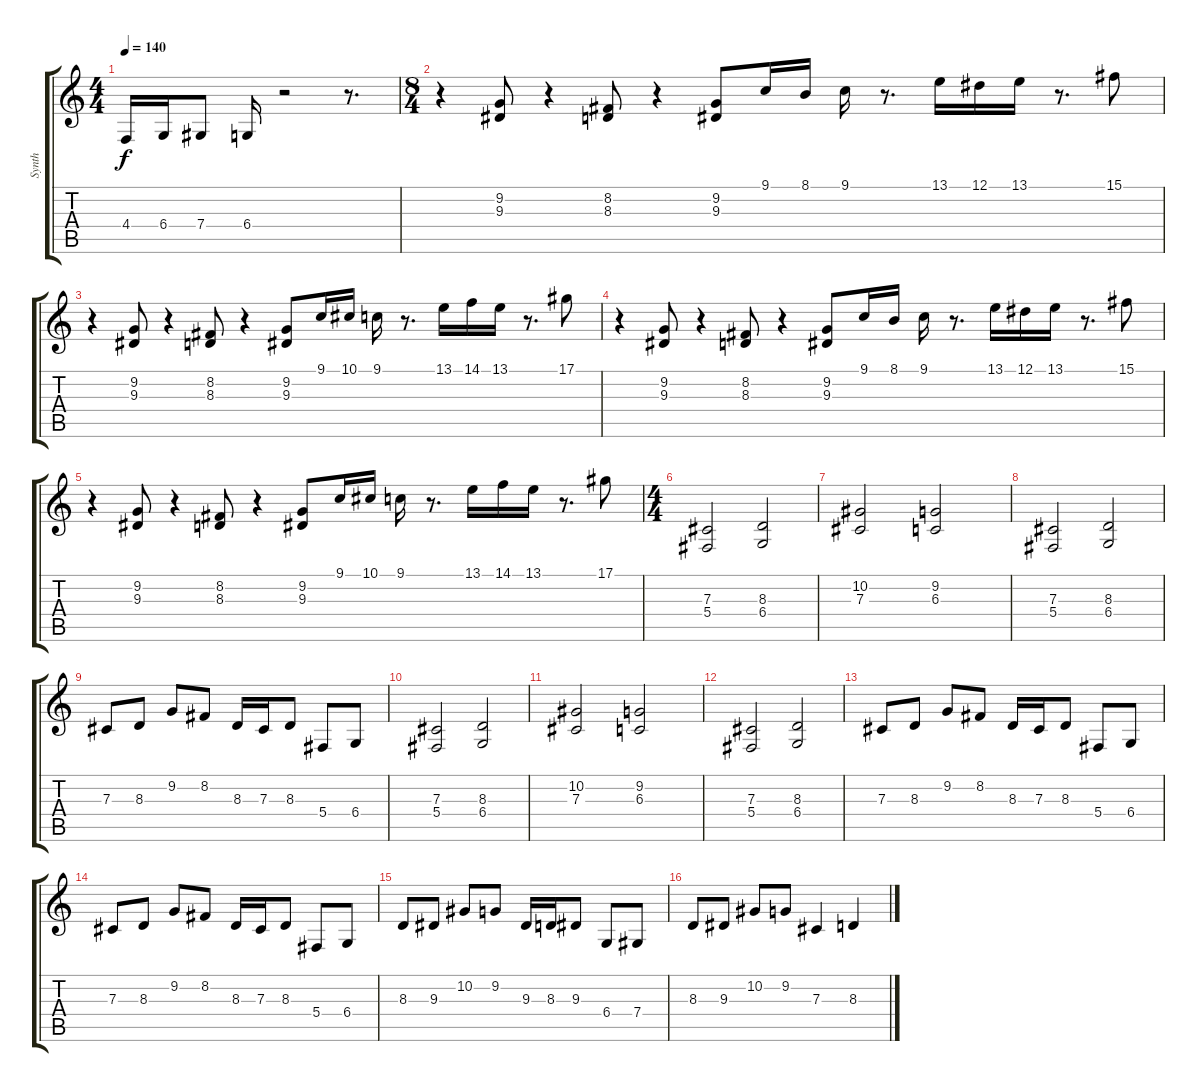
\track ("Synth" "Synth") {instrument pad3polysynth}
\staff {score tabs}
\tuning (Eb4 Bb3 Gb3 Db3 Ab2 Eb2) {hide}
\ts (4 4)
\tempo 140
\clef g2
\ks c
4.4.16{dy f} 6.4.16 7.4.8 6.4.16 r.2 r.8{d} |
\ts (8 4)
r.4 (9.2 9.3).8 r.4 (8.2 8.3).8 r.4 (9.2 9.3).8 9.1.16 8.1.16 9.1.16 r.8{d} 13.1.16 12.1.16 13.1.16 r.8{d} 15.1.8 |
r.4 (9.2 9.3).8 r.4 (8.2 8.3).8 r.4 (9.2 9.3).8 9.1.16 10.1.16 9.1.16 r.8{d} 13.1.16 14.1.16 13.1.16 r.8{d} 17.1.8 |
r.4 (9.2 9.3).8 r.4 (8.2 8.3).8 r.4 (9.2 9.3).8 9.1.16 8.1.16 9.1.16 r.8{d} 13.1.16 12.1.16 13.1.16 r.8{d} 15.1.8 |
r.4 (9.2 9.3).8 r.4 (8.2 8.3).8 r.4 (9.2 9.3).8 9.1.16 10.1.16 9.1.16 r.8{d} 13.1.16 14.1.16 13.1.16 r.8{d} 17.1.8 |
\ts (4 4)
(7.3 5.4).2 (8.3 6.4).2 |
(10.2 7.3).2 (9.2 6.3).2 |
(7.3 5.4).2 (8.3 6.4).2 |
7.3.8 8.3.8 9.2.8 8.2.8 8.3.16 7.3.16 8.3.8 5.4.8 6.4.8 |
(7.3 5.4).2 (8.3 6.4).2 |
(10.2 7.3).2 (9.2 6.3).2 |
(7.3 5.4).2 (8.3 6.4).2 |
7.3.8 8.3.8 9.2.8 8.2.8 8.3.16 7.3.16 8.3.8 5.4.8 6.4.8 |
7.3.8 8.3.8 9.2.8 8.2.8 8.3.16 7.3.16 8.3.8 5.4.8 6.4.8 |
8.3.8 9.3.8 10.2.8 9.2.8 9.3.16 8.3.16 9.3.8 6.4.8 7.4.8 |
8.3.8 9.3.8 10.2.8 9.2.8 7.3.4 8.3.4
